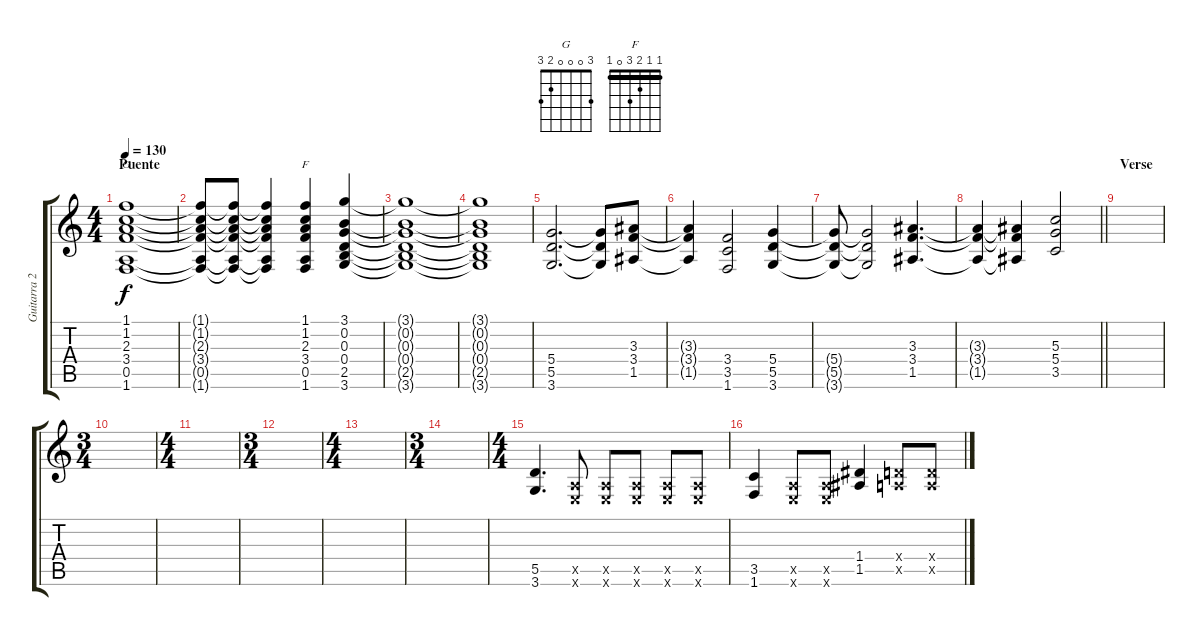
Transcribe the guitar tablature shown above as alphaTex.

\track ("Guitarra 2" "Guitarra 2") {instrument distortionguitar}
\staff {score tabs}
\tuning (E4 B3 G3 D3 A2 E2) {hide}
\chord ("G" 3 0 0 0 2 3)
\chord ("F" 1 1 2 3 0 1) {barre 1}
\ts (4 4)
\section ("" "Puente")
\tempo 130
\clef g2
\ks c
(1.1 1.2 2.3 3.4 0.5 1.6).1{ch "G" dy f instrument electricguitarclean} |
(1.1{t} 1.2{t} 2.3{t} 3.4{t} 0.5{t} 1.6{t}).8 (1.1{t} 1.2{t} 2.3{t} 3.4{t} 0.5{t} 1.6{t}).8 (1.1{t} 1.2{t} 2.3{t} 3.4{t} 0.5{t} 1.6{t}).4 (1.1 1.2 2.3 3.4 0.5 1.6).4{ch "F"} (3.1 0.2 0.3 0.4 2.5 3.6).4 |
(3.1{t} 0.2{t} 0.3{t} 0.4{t} 2.5{t} 3.6{t}).1 |
(3.1{t} 0.2{t} 0.3{t} 0.4{t} 2.5{t} 3.6{t}).1 |
(5.4 5.5 3.6).2{d instrument distortionguitar} (5.4{t} 5.5{t} 3.6{t}).8 (3.3 3.4 1.5).8 |
(3.3{t} 3.4{t} 1.5{t}).4 (3.4 3.5 1.6).2 (5.4 5.5 3.6).4 |
(5.4{t} 5.5{t} 3.6{t}).8 (5.4{t} 5.5{t} 3.6{t}).2 (3.3 3.4 1.5).4{d} |
\barLineRight lightlight
(3.3{t} 3.4{t} 1.5{t}).4 (3.3{t} 3.4{t} 1.5{t}).4 (5.3 5.4 3.5).2 |
\section ("" "Verse")
|
\ts (3 4)
|
\ts (4 4)
|
\ts (3 4)
|
\ts (4 4)
|
\ts (3 4)
|
\ts (4 4)
(5.5 3.6).4{d instrument distortionguitar} (0.5{x} 0.6{x}).8 (0.5{x} 0.6{x}).8 (0.5{x} 0.6{x}).8 (0.5{x} 0.6{x}).8 (0.5{x} 0.6{x}).8 |
(3.5 1.6).4 (0.5{x} 0.6{x}).8 (0.5{x} 0.6{x}).8 (1.4 1.5).4 (0.4{x} 0.5{x}).8 (0.4{x} 0.5{x}).8
